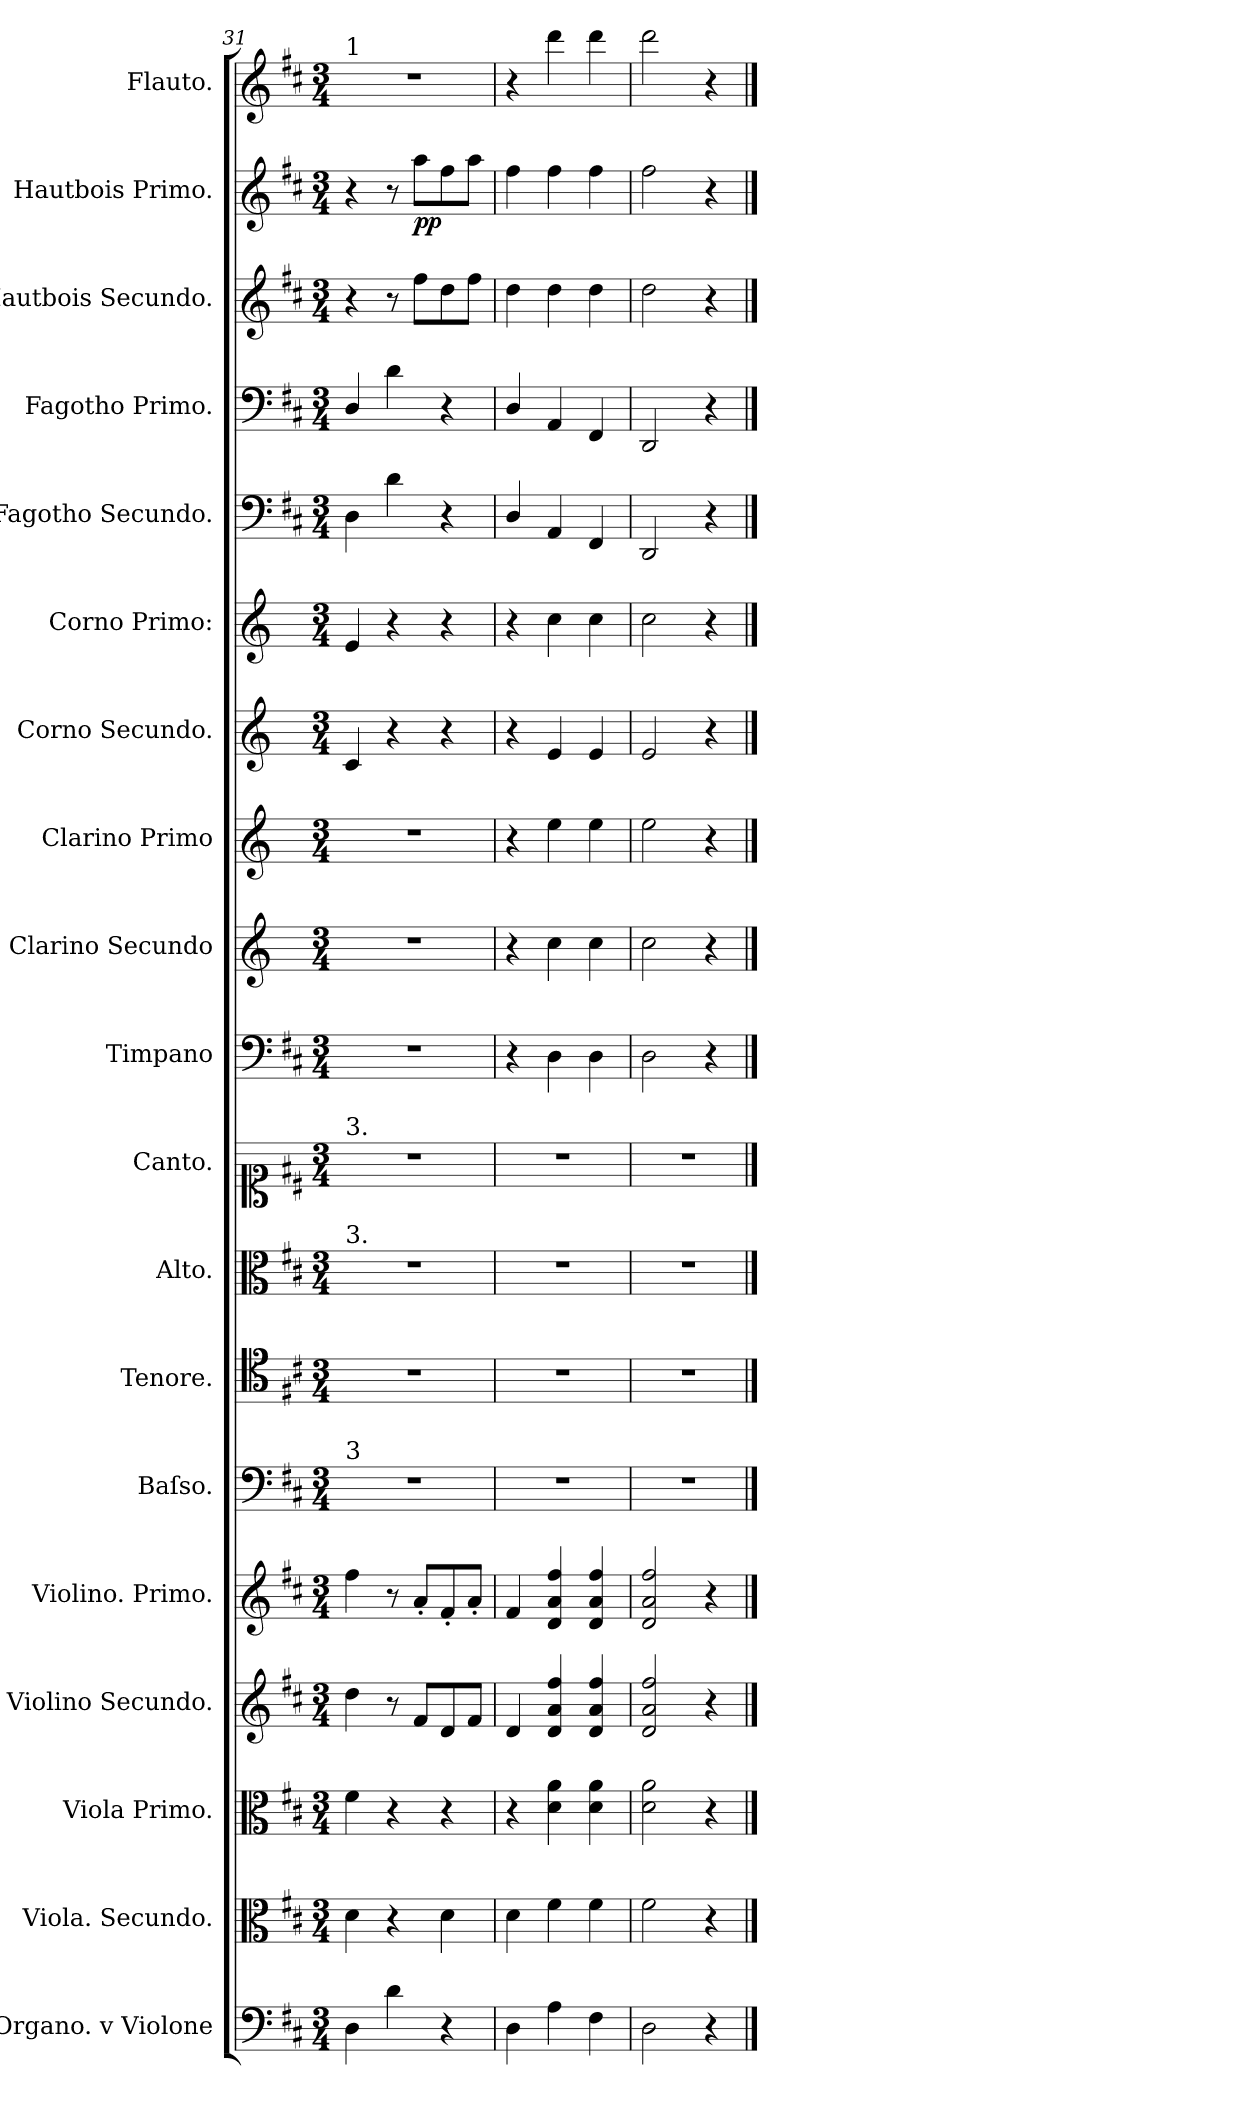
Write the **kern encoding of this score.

**kern	**kern	**kern	**kern	**dynam	**kern	**dynam	**kern	**kern	**kern	**kern	**kern	**kern	**kern	**kern	**kern	**dynam	**kern	**kern	**kern	**dynam	**kern	**dynam	**kern
*part19	*part18	*part17	*part16	*part16	*part15	*part15	*part14	*part13	*part12	*part11	*part10	*part9	*part8	*part7	*part6	*part6	*part5	*part4	*part3	*part3	*part2	*part2	*part1
*staff19	*staff18	*staff17	*staff16	*staff16	*staff15	*staff15	*staff14	*staff13	*staff12	*staff11	*staff10	*staff9	*staff8	*staff7	*staff6	*staff6	*staff5	*staff4	*staff3	*staff3	*staff2	*staff2	*staff1
*I"Organo. v Violone	*I"Viola. Secundo.	*I"Viola Primo.	*I"Violino Secundo.	*	*I"Violino. Primo.	*	*I"Baſso.	*I"Tenore.	*I"Alto.	*I"Canto.	*I"Timpano	*I"Clarino Secundo	*I"Clarino Primo	*I"Corno Secundo.	*I"Corno Primo:	*	*I"Fagotho Secundo.	*I"Fagotho Primo.	*I"Hautbois Secundo.	*	*I"Hautbois Primo.	*	*I"Flauto.
*I'org and vlne	*I'vla 2	*I'vla 1	*I'vl 2	*	*I'vl 1	*	*I'B	*I'T	*I'A	*I'S	*I'timp	*I'clno 2	*I'clno 1	*I'cor 2	*I'cor 1	*	*I'fag 2	*I'fag 1	*I'ob 2	*	*I'ob 1	*	*I'fl
*clefF4	*clefC3	*clefC3	*clefG2	*	*clefG2	*	*clefF4	*clefC4	*clefC3	*clefC1	*clefF4	*clefG2	*clefG2	*clefG2	*clefG2	*	*clefF4	*clefF4	*clefG2	*	*clefG2	*	*clefG2
*	*	*	*	*	*	*	*	*	*	*	*	*ITrd-1c-2	*ITrd-1c-2	*ITrd6c10	*ITrd6c10	*	*	*	*	*	*	*	*
*k[f#c#]	*k[f#c#]	*k[f#c#]	*k[f#c#]	*	*k[f#c#]	*	*k[f#c#]	*k[f#c#]	*k[f#c#]	*k[f#c#]	*k[f#c#]	*k[f#c#]	*k[f#c#]	*k[f#c#]	*k[f#c#]	*	*k[f#c#]	*k[f#c#]	*k[f#c#]	*	*k[f#c#]	*	*k[f#c#]
*D:	*D:	*D:	*D:	*	*D:	*	*D:	*D:	*D:	*D:	*D:	*D:	*D:	*D:	*D:	*	*D:	*D:	*D:	*	*D:	*	*D:
*M3/4	*M3/4	*M3/4	*M3/4	*	*M3/4	*	*M3/4	*M3/4	*M3/4	*M3/4	*M3/4	*M3/4	*M3/4	*M3/4	*M3/4	*	*M3/4	*M3/4	*M3/4	*	*M3/4	*	*M3/4
=31	=31	=31	=31	=31	=31	=31	=31	=31	=31	=31	=31	=31	=31	=31	=31	=31	=31	=31	=31	=31	=31	=31	=31
!	!	!	!	!	!	!	!	!	!	!	!	!	!	!	!	!	!	!	!	!	!	!	!LO:TX:a:t=1
!	!	!	!	!	!	!	!	!	!	!LO:TX:a:t=3.	!	!	!	!	!	!	!	!	!	!	!	!	!
!	!	!	!	!	!	!	!	!	!LO:TX:a:t=3.	!	!	!	!	!	!	!	!	!	!	!	!	!	!
!	!	!	!	!	!	!	!LO:TX:a:t=3	!	!	!	!	!	!	!	!	!	!	!	!	!	!	!	!
4D\	4d\	4f#\	4dd\	.	4ff#\	.	2.r	2.r	2.r	2.r	2.r	2.r	2.r	4D/	4F#/	.	4D\	4D/	4r	.	4r	.	2.r
4d\	4r	4r	8r	.	8r	.	.	.	.	.	.	.	.	4r	4r	.	4d\	4d\	8r	.	8r	.	.
!	!	!	!	!	!	!	!	!	!	!	!	!	!	!	!	!	!	!	!	!LO:DY:b	!	!	!
.	.	.	8f#/L	.	8a'/L	.	.	.	.	.	.	.	.	.	.	.	.	.	8ff#\L	p&colon;	8aa\L	pp	.
4r	4d\	4r	8d/	.	8f#'/	.	.	.	.	.	.	.	.	4r	4r	.	4r	4r	8dd\	.	8ff#\	.	.
.	.	.	8f#/J	.	8a'/J	.	.	.	.	.	.	.	.	.	.	.	.	.	8ff#\J	.	8aa\J	.	.
=32	=32	=32	=32	=32	=32	=32	=32	=32	=32	=32	=32	=32	=32	=32	=32	=32	=32	=32	=32	=32	=32	=32	=32
!	!	!	!	!	!	!LO:DY:b	!	!	!	!	!	!	!	!	!	!	!	!	!	!	!	!	!
4D\	4d\	4r	4d/	.	4f#/	for	2.r	2.r	2.r	2.r	4r	4r	4r	4r	4r	.	4D/	4D/	4dd\	.	4ff#\	.	4r
!	!	!	!	!LO:DY:b	!	!	!	!	!	!	!	!	!	!	!	!LO:DY:b	!	!	!	!	!	!	!
4A\	4f#\	4d\ 4a\	4d/ 4a/ 4ff#/	f&colon;	4d/ 4a/ 4ff#/	.	.	.	.	.	4D\	4dd\	4ff#\	4F#/	4d\	for	4AA/	4AA/	4dd\	.	4ff#\	.	4ddd\
4F#\	4f#\	4d\ 4a\	4d/ 4a/ 4ff#/	.	4d/ 4a/ 4ff#/	.	.	.	.	.	4D\	4dd\	4ff#\	4F#/	4d\	.	4FF#/	4FF#/	4dd\	.	4ff#\	.	4ddd\
=33	=33	=33	=33	=33	=33	=33	=33	=33	=33	=33	=33	=33	=33	=33	=33	=33	=33	=33	=33	=33	=33	=33	=33
2D\	2f#\	2d\ 2a\	2d/ 2a/ 2ff#/	.	2d/ 2a/ 2ff#/	.	2.r	2.r	2.r	2.r	2D\	2dd\	2ff#\	2F#/	2d\	.	2DD/	2DD/	2dd\	.	2ff#\	.	2ddd\
4r	4r	4r	4r	.	4r	.	.	.	.	.	4r	4r	4r	4r	4r	.	4r	4r	4r	.	4r	.	4r
==	==	==	==	==	==	==	==	==	==	==	==	==	==	==	==	==	==	==	==	==	==	==	==
*-	*-	*-	*-	*-	*-	*-	*-	*-	*-	*-	*-	*-	*-	*-	*-	*-	*-	*-	*-	*-	*-	*-	*-
